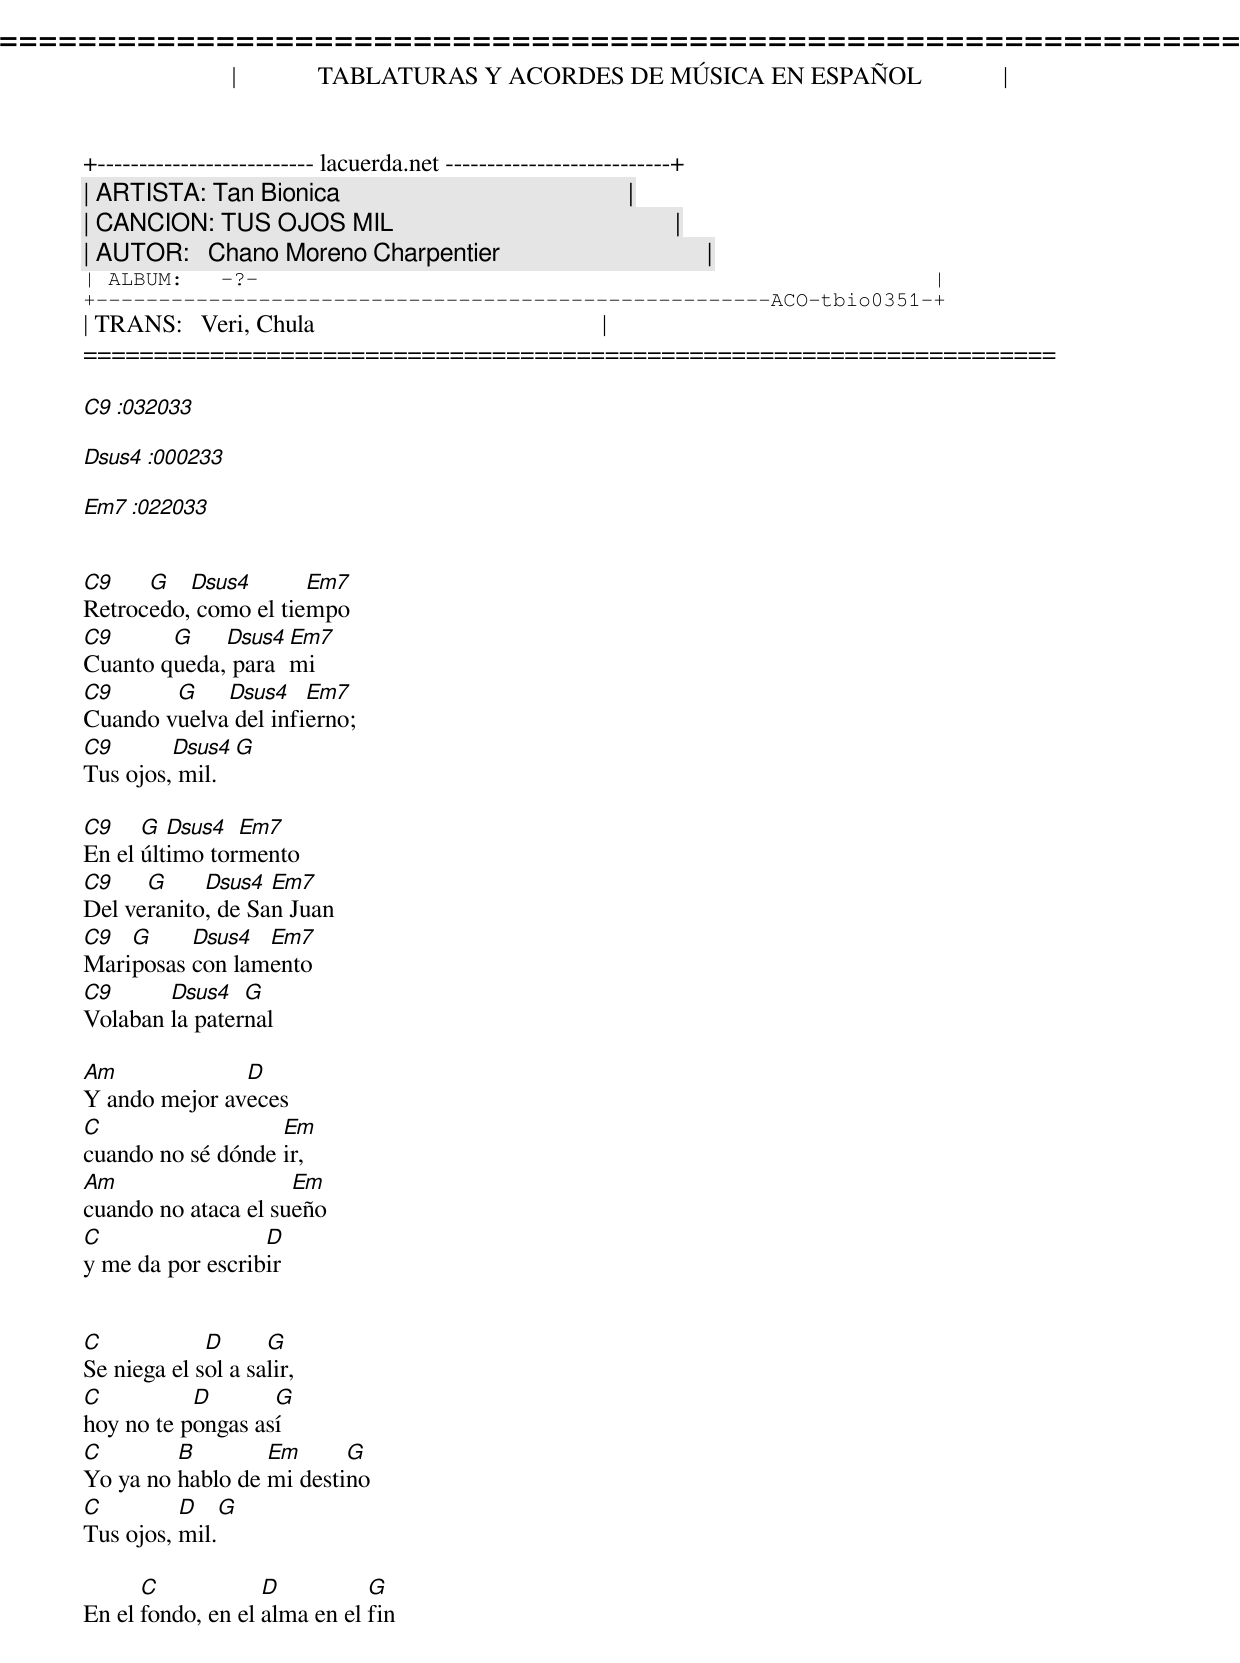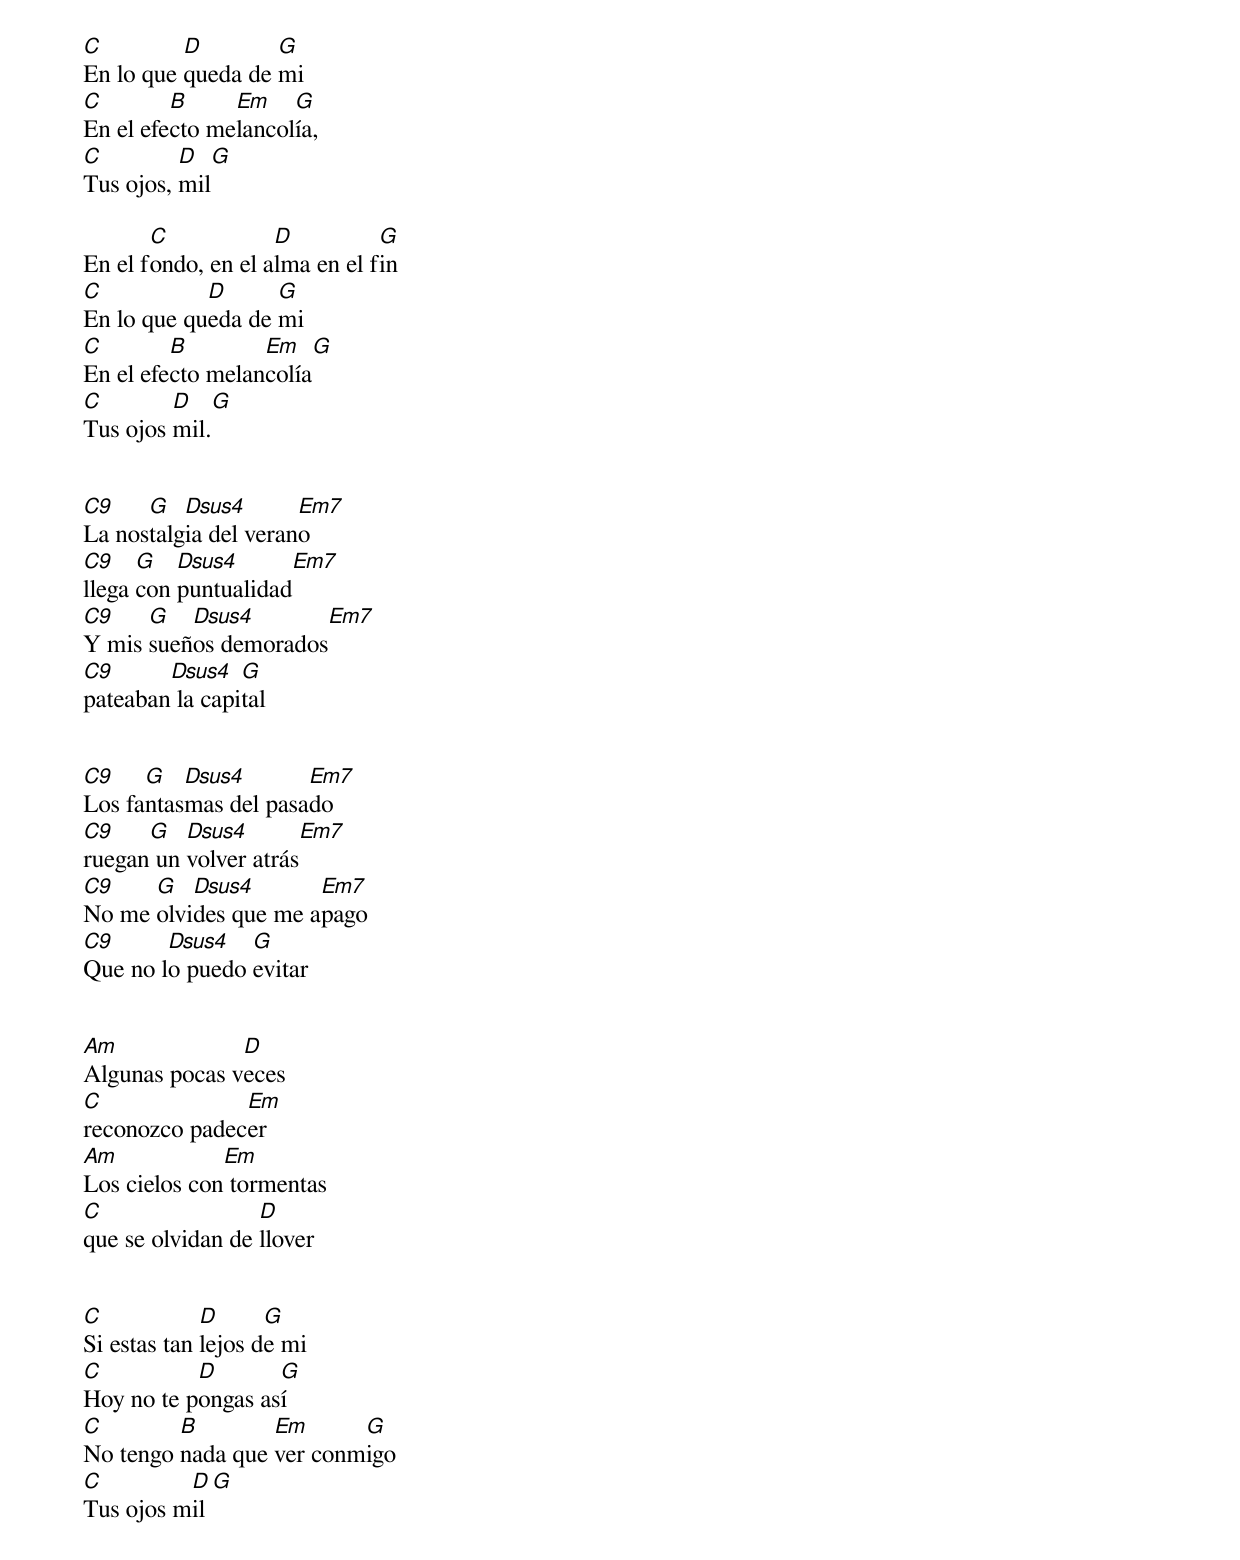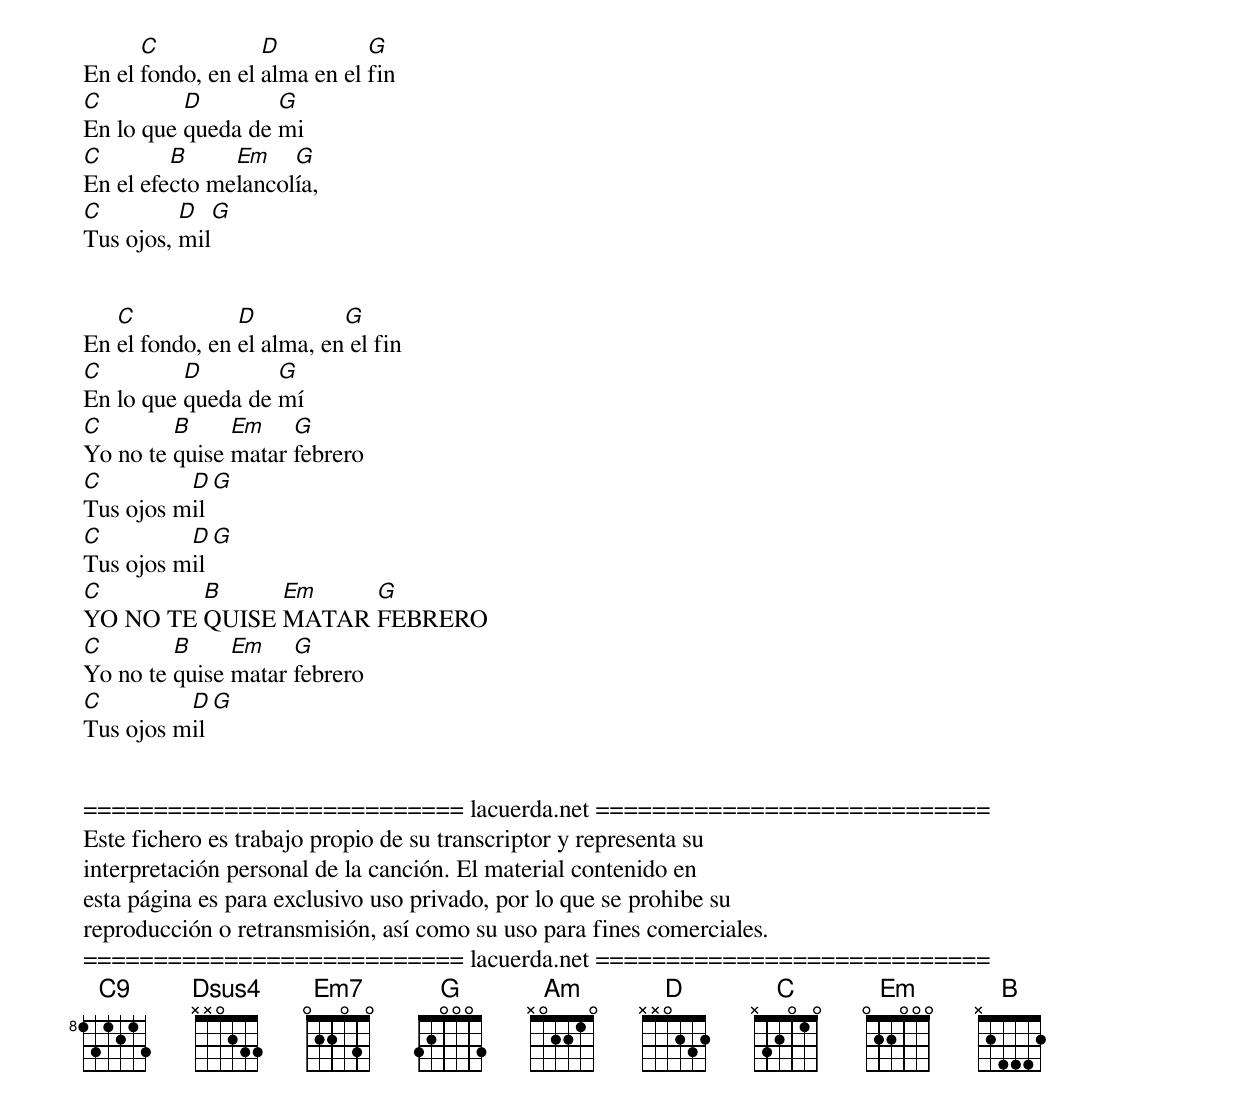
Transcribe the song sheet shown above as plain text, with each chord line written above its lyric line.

=====================================================================
|             TABLATURAS Y ACORDES DE MÚSICA EN ESPAÑOL             |
+-------------------------- lacuerda.net ---------------------------+
| ARTISTA: Tan Bionica                                              |
| CANCION: TUS OJOS MIL                                             |
| AUTOR:   Chano Moreno Charpentier                                 |
| ALBUM:   -?-                                                      |
+------------------------------------------------------ACO-tbio0351-+
| TRANS:   Veri, Chula                                              |
=====================================================================

C9    :032033

Dsus4 :000233

Em7   :022033


C9    G   Dsus4       Em7
Retrocedo, como el tiempo
C9      G    Dsus4 Em7
Cuanto queda, para mi
C9      G    Dsus4    Em7
Cuando vuelva del infierno;
C9       Dsus4 G
Tus ojos, mil.

C9    G  Dsus4  Em7
En el último tormento
C9    G     Dsus4  Em7
Del veranito, de San Juan
C9  G     Dsus4  Em7
Mariposas con lamento
C9      Dsus4   G
Volaban la paternal

Am             D
Y ando mejor aveces
C                  Em
cuando no sé dónde ir,
Am                   Em
cuando no ataca el sueño
C                 D
y me da por escribir


C            D      G
Se niega el sol a salir,
C          D       G
hoy no te pongas así
C        B        Em      G
Yo ya no hablo de mi destino
C         D   G
Tus ojos, mil.

      C            D          G
En el fondo, en el alma en el fin
C         D        G
En lo que queda de mi
C        B     Em    G
En el efecto melancolía,
C         D   G
Tus ojos, mil

       C            D          G
En el fondo, en el alma en el fin
C           D      G
En lo que queda de mi
C        B        Em       G
En el efecto melancolía
C        D   G
Tus ojos mil.


C9    G   Dsus4       Em7
La nostalgia del verano
C9    G   Dsus4       Em7
llega con puntualidad
C9    G   Dsus4       Em7
Y mis sueños demorados
C9      Dsus4   G
pateaban la capital


C9    G   Dsus4       Em7
Los fantasmas del pasado
C9    G   Dsus4       Em7
ruegan un volver atrás
C9    G   Dsus4       Em7
No me olvides que me apago
C9      Dsus4   G
Que no lo puedo evitar


Am             D
Algunas pocas veces
C              Em
reconozco padecer
Am            Em
Los cielos con tormentas
C                 D
que se olvidan de llover


C            D      G
Si estas tan lejos de mi
C          D       G
Hoy no te pongas así
C        B        Em      G
No tengo nada que ver conmigo
C         D   G
Tus ojos mil


      C            D          G
En el fondo, en el alma en el fin
C         D        G
En lo que queda de mi
C        B     Em    G
En el efecto melancolía,
C         D   G
Tus ojos, mil


   C            D          G
En el fondo, en el alma, en el fin
C         D        G
En lo que queda de mí
C        B     Em    G
Yo no te quise matar febrero
C         D   G
Tus ojos mil
C         D   G
Tus ojos mil
C        B     Em    G
YO NO TE QUISE MATAR FEBRERO
C        B     Em    G
Yo no te quise matar febrero
C         D   G
Tus ojos mil


=========================== lacuerda.net ============================
Este fichero es trabajo propio de su transcriptor y representa su
interpretación personal de la canción. El material contenido en
esta página es para exclusivo uso privado, por lo que se prohibe su
reproducción o retransmisión, así como su uso para fines comerciales.
=========================== lacuerda.net ============================
